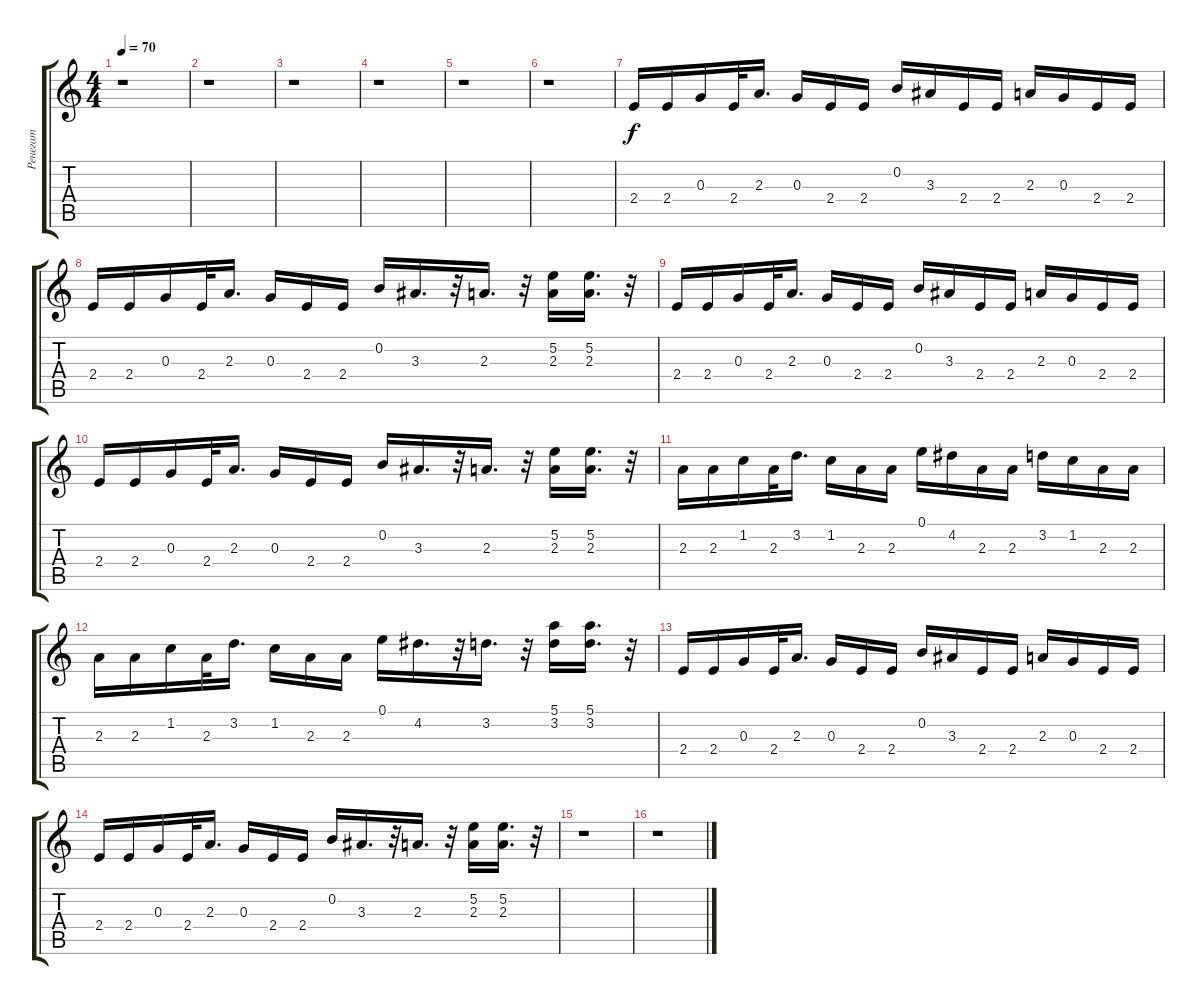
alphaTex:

\track ("Ренегат" "Ренегат") {instrument overdrivenguitar}
\staff {score tabs}
\tuning (E4 B3 G3 D3 A2 E2) {hide}
\ts (4 4)
\tempo 70
\clef g2
\ks c
r.1{dy f} |
r.1 |
r.1 |
r.1 |
r.1 |
r.1 |
2.4.16 2.4.16 0.3.16 2.4.32 2.3.16{d} 0.3.16 2.4.16 2.4.16 0.2.16 3.3.16 2.4.16 2.4.16 2.3.16 0.3.16 2.4.16 2.4.16 |
2.4.16 2.4.16 0.3.16 2.4.32 2.3.16{d} 0.3.16 2.4.16 2.4.16 0.2.16 3.3.16{d} r.32 2.3.16{d} r.32 (5.2 2.3).16 (5.2 2.3).16{d} r.32 |
2.4.16 2.4.16 0.3.16 2.4.32 2.3.16{d} 0.3.16 2.4.16 2.4.16 0.2.16 3.3.16 2.4.16 2.4.16 2.3.16 0.3.16 2.4.16 2.4.16 |
2.4.16 2.4.16 0.3.16 2.4.32 2.3.16{d} 0.3.16 2.4.16 2.4.16 0.2.16 3.3.16{d} r.32 2.3.16{d} r.32 (5.2 2.3).16 (5.2 2.3).16{d} r.32 |
2.3.16 2.3.16 1.2.16 2.3.32 3.2.16{d} 1.2.16 2.3.16 2.3.16 0.1.16 4.2.16 2.3.16 2.3.16 3.2.16 1.2.16 2.3.16 2.3.16 |
2.3.16 2.3.16 1.2.16 2.3.32 3.2.16{d} 1.2.16 2.3.16 2.3.16 0.1.16 4.2.16{d} r.32 3.2.16{d} r.32 (5.1 3.2).16 (5.1 3.2).16{d} r.32 |
2.4.16 2.4.16 0.3.16 2.4.32 2.3.16{d} 0.3.16 2.4.16 2.4.16 0.2.16 3.3.16 2.4.16 2.4.16 2.3.16 0.3.16 2.4.16 2.4.16 |
2.4.16 2.4.16 0.3.16 2.4.32 2.3.16{d} 0.3.16 2.4.16 2.4.16 0.2.16 3.3.16{d} r.32 2.3.16{d} r.32 (5.2 2.3).16 (5.2 2.3).16{d} r.32 |
r.1 |
r.1
